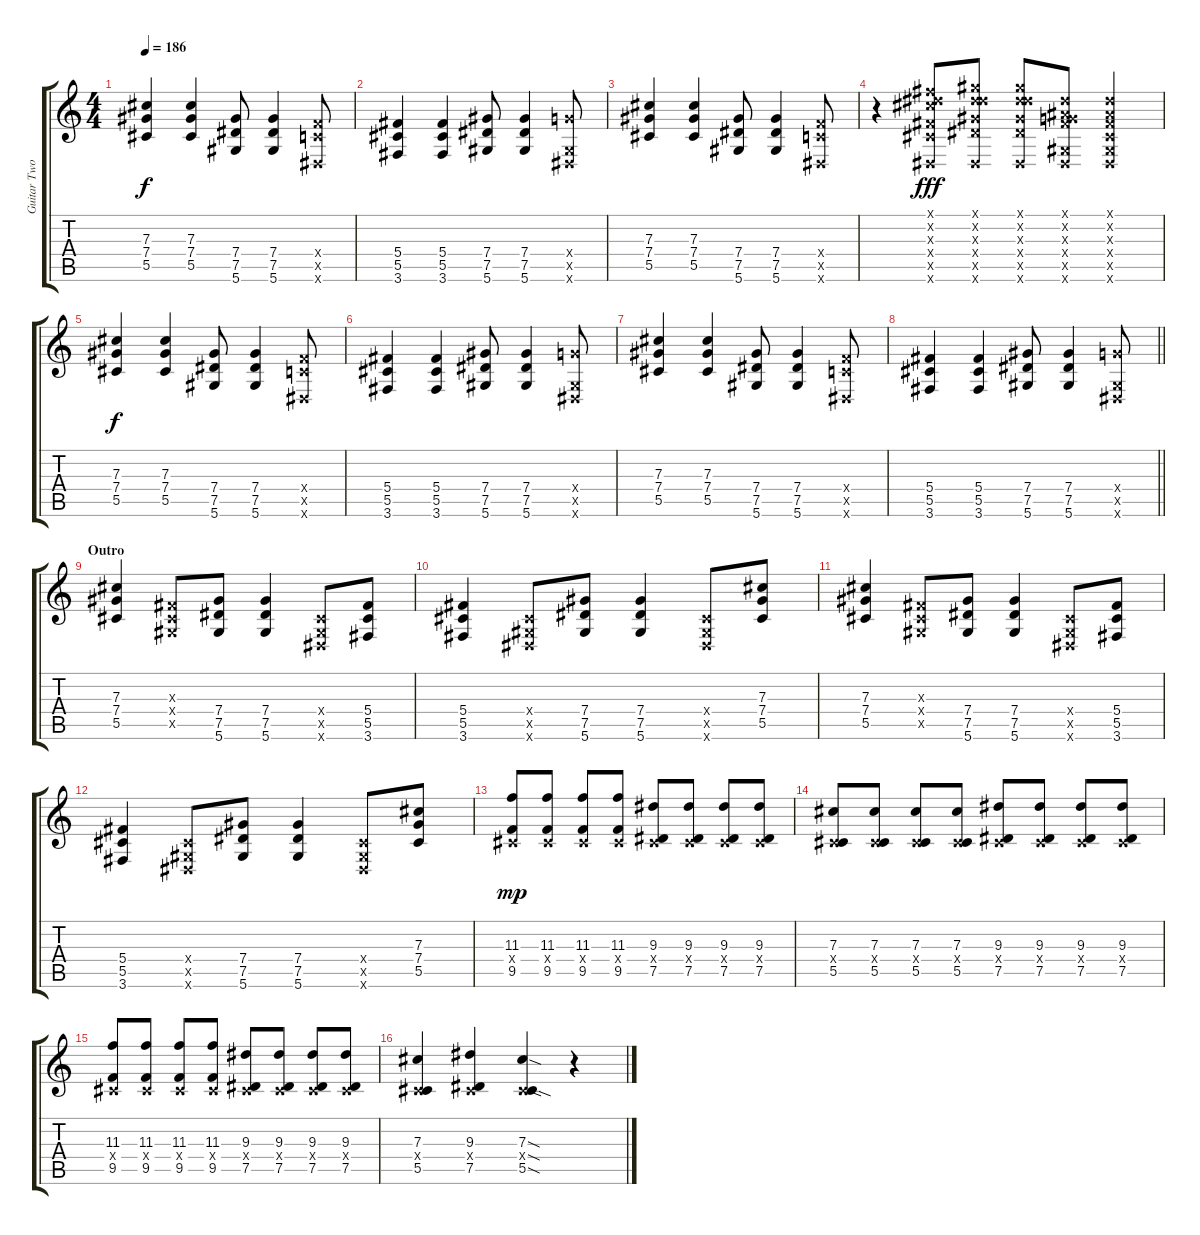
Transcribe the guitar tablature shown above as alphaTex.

\track ("Guitar Two" "Guitar Two") {instrument distortionguitar}
\staff {score tabs}
\tuning (Eb4 Bb3 Gb3 Db3 Ab2 Eb2) {hide}
\ts (4 4)
\tempo 186
\clef g2
\ks c
(7.3 7.4 5.5).4{dy f} (7.3 7.4 5.5).4 (7.4 7.5 5.6).8 (7.4 7.5 5.6).4 (4.4{x} 4.5{x} 0.6{x}).8 |
(5.4 5.5 3.6).4 (5.4 5.5 3.6).4 (7.4 7.5 5.6).8 (7.4 7.5 5.6).4 (6.4{x} 0.5{x} 0.6{x}).8 |
(7.3 7.4 5.5).4 (7.3 7.4 5.5).4 (7.4 7.5 5.6).8 (7.4 7.5 5.6).4 (4.4{x} 4.5{x} 0.6{x}).8 |
r.4 (0.1{x} 8.2{x} 7.3{x} 5.4{x} 5.5{x} 0.6{x}).8{dy fff} (0.1{x} 10.2{x} 9.3{x} 7.4{x} 7.5{x} 0.6{x}).8 (0.1{x} 10.2{x} 9.3{x} 7.4{x} 7.5{x} 0.6{x}).8 (0.1{x} 0.2{x} 0.3{x} 6.4{x} 0.5{x} 0.6{x}).8 (0.1{x} 0.2{x} 0.3{x} 0.4{x} 0.5{x} 0.6{x}).4 |
(7.3 7.4 5.5).4{dy f} (7.3 7.4 5.5).4 (7.4 7.5 5.6).8 (7.4 7.5 5.6).4 (4.4{x} 4.5{x} 0.6{x}).8 |
(5.4 5.5 3.6).4 (5.4 5.5 3.6).4 (7.4 7.5 5.6).8 (7.4 7.5 5.6).4 (6.4{x} 0.5{x} 0.6{x}).8 |
(7.3 7.4 5.5).4 (7.3 7.4 5.5).4 (7.4 7.5 5.6).8 (7.4 7.5 5.6).4 (4.4{x} 4.5{x} 0.6{x}).8 |
\barLineRight lightlight
(5.4 5.5 3.6).4 (5.4 5.5 3.6).4 (7.4 7.5 5.6).8 (7.4 7.5 5.6).4 (6.4{x} 0.5{x} 0.6{x}).8 |
\section ("" "Outro")
(7.3 7.4 5.5).4{volume 16} (0.3{x} 0.4{x} 0.5{x}).8 (7.4 7.5 5.6).8 (7.4 7.5 5.6).4 (0.4{x} 0.5{x} 0.6{x}).8 (5.4 5.5 3.6).8 |
(5.4 5.5 3.6).4 (0.4{x} 0.5{x} 0.6{x}).8 (7.4 7.5 5.6).8 (7.4 7.5 5.6).4 (0.4{x} 0.5{x} 0.6{x}).8 (7.3 7.4 5.5).8 |
(7.3 7.4 5.5).4 (0.3{x} 0.4{x} 0.5{x}).8 (7.4 7.5 5.6).8 (7.4 7.5 5.6).4 (0.4{x} 0.5{x} 0.6{x}).8 (5.4 5.5 3.6).8 |
(5.4 5.5 3.6).4 (0.4{x} 0.5{x} 0.6{x}).8 (7.4 7.5 5.6).8 (7.4 7.5 5.6).4 (0.4{x} 0.5{x} 0.6{x}).8 (7.3 7.4 5.5).8 |
(11.3 0.4{x} 9.5).8{dy mp volume 16} (11.3 0.4{x} 9.5).8 (11.3 0.4{x} 9.5).8 (11.3 0.4{x} 9.5).8 (9.3 0.4{x} 7.5).8 (9.3 0.4{x} 7.5).8 (9.3 0.4{x} 7.5).8 (9.3 0.4{x} 7.5).8 |
(7.3 0.4{x} 5.5).8 (7.3 0.4{x} 5.5).8 (7.3 0.4{x} 5.5).8 (7.3 0.4{x} 5.5).8 (9.3 0.4{x} 7.5).8 (9.3 0.4{x} 7.5).8 (9.3 0.4{x} 7.5).8 (9.3 0.4{x} 7.5).8 |
(11.3 0.4{x} 9.5).8 (11.3 0.4{x} 9.5).8 (11.3 0.4{x} 9.5).8 (11.3 0.4{x} 9.5).8 (9.3 0.4{x} 7.5).8 (9.3 0.4{x} 7.5).8 (9.3 0.4{x} 7.5).8 (9.3 0.4{x} 7.5).8 |
(7.3 0.4{x} 5.5).4 (9.3 0.4{x} 7.5).4 (7.3{sod} 0.4{sod x} 5.5{sod}).4 r.4
